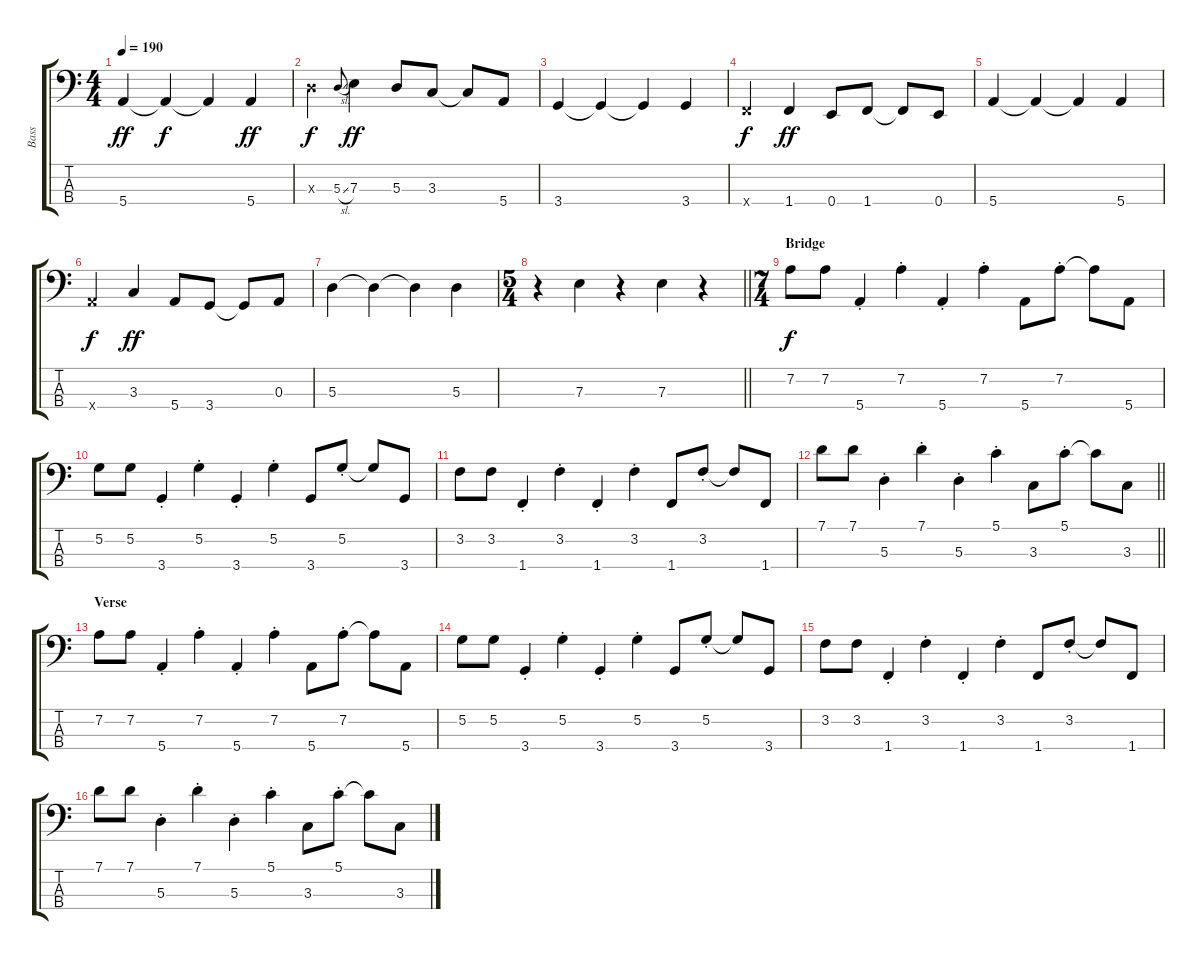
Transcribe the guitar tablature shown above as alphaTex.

\track ("Bass" "Bass") {instrument electricbassfinger}
\staff {score tabs}
\tuning (G2 D2 A1 E1) {hide}
\ts (4 4)
\tempo 190
\clef f4
\ks c
5.4.4{dy ff} 5.4{t}.4{dy f} 5.4{t}.4 5.4.4{dy ff} |
5.3{x}.4{dy f} 5.3{sl}.8{gr onbeat} 7.3.4{dy ff} 5.3.8 3.3.8 3.3{t}.8 5.4.8 |
3.4.4 3.4{t}.4 3.4{t}.4 3.4.4 |
1.4{x}.4{dy f} 1.4.4{dy ff} 0.4.8 1.4.8 1.4{t}.8 0.4.8 |
5.4.4 5.4{t}.4 5.4{t}.4 5.4.4 |
5.4{x}.4{dy f} 3.3.4{dy ff} 5.4.8 3.4.8 3.4{t}.8 0.3.8 |
5.3.4 5.3{t}.4 5.3{t}.4 5.3.4 |
\ts (5 4)
\barLineRight lightlight
r.4 7.3.4 r.4 7.3.4 r.4 |
\ts (7 4)
\section ("" "Bridge")
7.2.8{dy f} 7.2.8 5.4{st}.4 7.2{st}.4 5.4{st}.4 7.2{st}.4 5.4.8 7.2{st}.8 7.2{t}.8 5.4.8 |
5.2.8 5.2.8 3.4{st}.4 5.2{st}.4 3.4{st}.4 5.2{st}.4 3.4.8 5.2{st}.8 5.2{t}.8 3.4.8 |
3.2.8 3.2.8 1.4{st}.4 3.2{st}.4 1.4{st}.4 3.2{st}.4 1.4.8 3.2{st}.8 3.2{t}.8 1.4.8 |
\barLineRight lightlight
7.1.8 7.1.8 5.3{st}.4 7.1{st}.4 5.3{st}.4 5.1{st}.4 3.3.8 5.1{st}.8 5.1{t}.8 3.3.8 |
\section ("" "Verse")
7.2.8 7.2.8 5.4{st}.4 7.2{st}.4 5.4{st}.4 7.2{st}.4 5.4.8 7.2{st}.8 7.2{t}.8 5.4.8 |
5.2.8 5.2.8 3.4{st}.4 5.2{st}.4 3.4{st}.4 5.2{st}.4 3.4.8 5.2{st}.8 5.2{t}.8 3.4.8 |
3.2.8 3.2.8 1.4{st}.4 3.2{st}.4 1.4{st}.4 3.2{st}.4 1.4.8 3.2{st}.8 3.2{t}.8 1.4.8 |
7.1.8 7.1.8 5.3{st}.4 7.1{st}.4 5.3{st}.4 5.1{st}.4 3.3.8 5.1{st}.8 5.1{t}.8 3.3.8
